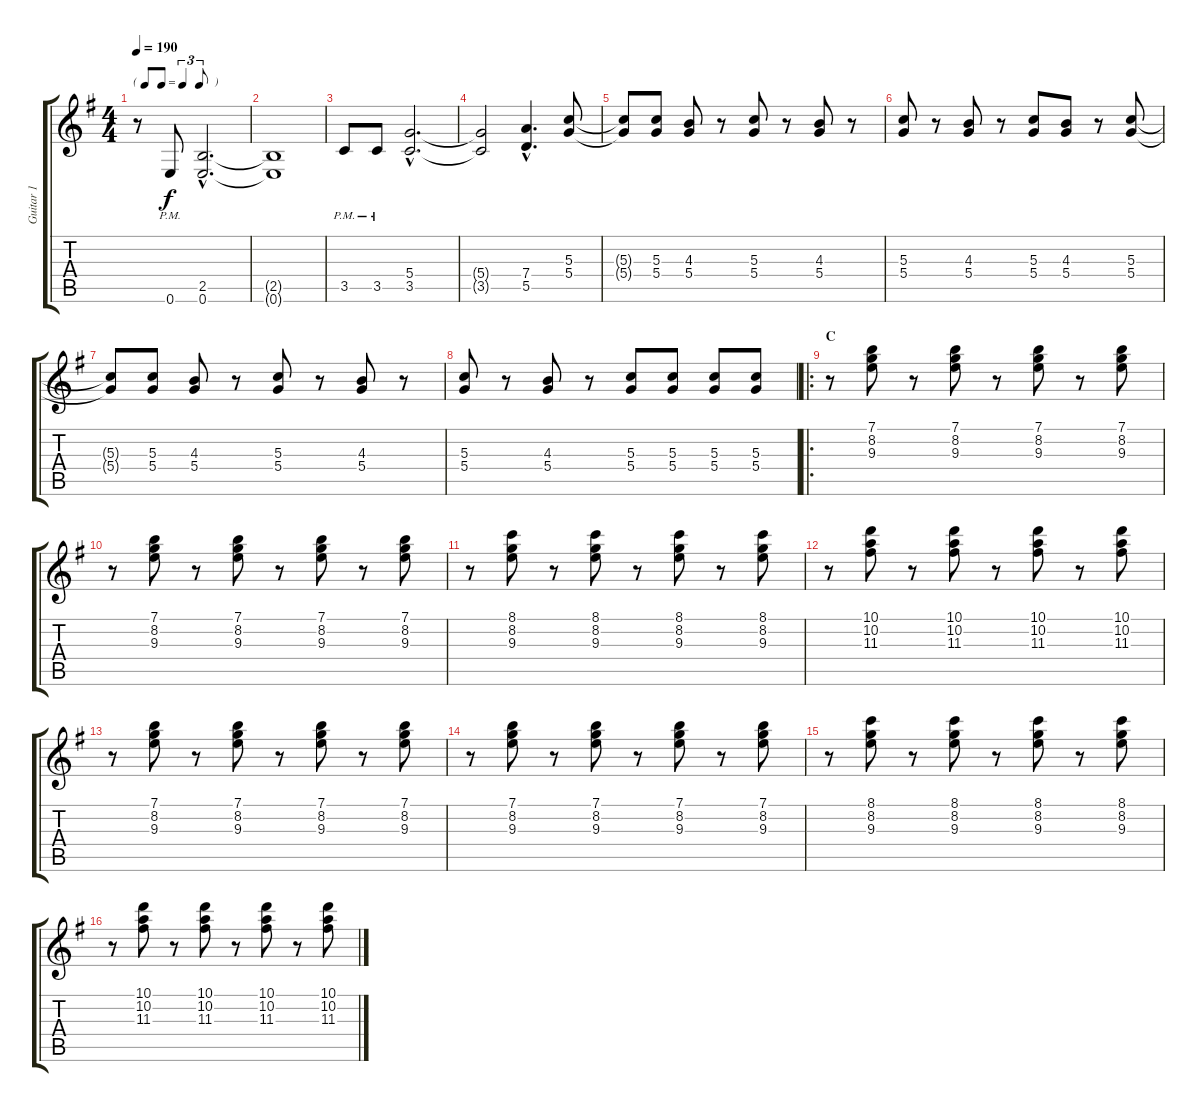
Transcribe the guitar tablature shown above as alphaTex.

\track ("Guitar 1" "Guitar 1") {instrument distortionguitar}
\staff {score tabs}
\tuning (E4 B3 G3 D3 A2 E2) {hide}
\ts (4 4)
\tf triplet8th
\tempo 190
\clef g2
\ks g
r.8{dy f} 0.6{pm}.8 (2.5{hac} 0.6{hac}).2{d} |
(2.5{t} 0.6{t}).1 |
3.5{pm}.8 3.5{pm}.8 (5.4{hac} 3.5{hac}).2{d} |
(5.4{t} 3.5{t}).2 (7.4{hac} 5.5{hac}).4{d} (5.3 5.4).8 |
(5.3{t} 5.4{t}).8 (5.3 5.4).8 (4.3 5.4).8 r.8 (5.3 5.4).8 r.8 (4.3 5.4).8 r.8 |
(5.3 5.4).8 r.8 (4.3 5.4).8 r.8 (5.3 5.4).8 (4.3 5.4).8 r.8 (5.3 5.4).8 |
(5.3{t} 5.4{t}).8 (5.3 5.4).8 (4.3 5.4).8 r.8 (5.3 5.4).8 r.8 (4.3 5.4).8 r.8 |
(5.3 5.4).8 r.8 (4.3 5.4).8 r.8 (5.3 5.4).8 (5.3 5.4).8 (5.3 5.4).8 (5.3 5.4).8 |
\ro
\section ("" "C")
r.8{volume 10} (7.1 8.2 9.3).8 r.8 (7.1 8.2 9.3).8 r.8 (7.1 8.2 9.3).8 r.8 (7.1 8.2 9.3).8 |
r.8 (7.1 8.2 9.3).8 r.8 (7.1 8.2 9.3).8 r.8 (7.1 8.2 9.3).8 r.8 (7.1 8.2 9.3).8 |
r.8 (8.1 8.2 9.3).8 r.8 (8.1 8.2 9.3).8 r.8 (8.1 8.2 9.3).8 r.8 (8.1 8.2 9.3).8 |
r.8 (10.1 10.2 11.3).8 r.8 (10.1 10.2 11.3).8 r.8 (10.1 10.2 11.3).8 r.8 (10.1 10.2 11.3).8 |
r.8 (7.1 8.2 9.3).8 r.8 (7.1 8.2 9.3).8 r.8 (7.1 8.2 9.3).8 r.8 (7.1 8.2 9.3).8 |
r.8 (7.1 8.2 9.3).8 r.8 (7.1 8.2 9.3).8 r.8 (7.1 8.2 9.3).8 r.8 (7.1 8.2 9.3).8 |
r.8 (8.1 8.2 9.3).8 r.8 (8.1 8.2 9.3).8 r.8 (8.1 8.2 9.3).8 r.8 (8.1 8.2 9.3).8 |
r.8 (10.1 10.2 11.3).8 r.8 (10.1 10.2 11.3).8 r.8 (10.1 10.2 11.3).8 r.8 (10.1 10.2 11.3).8
